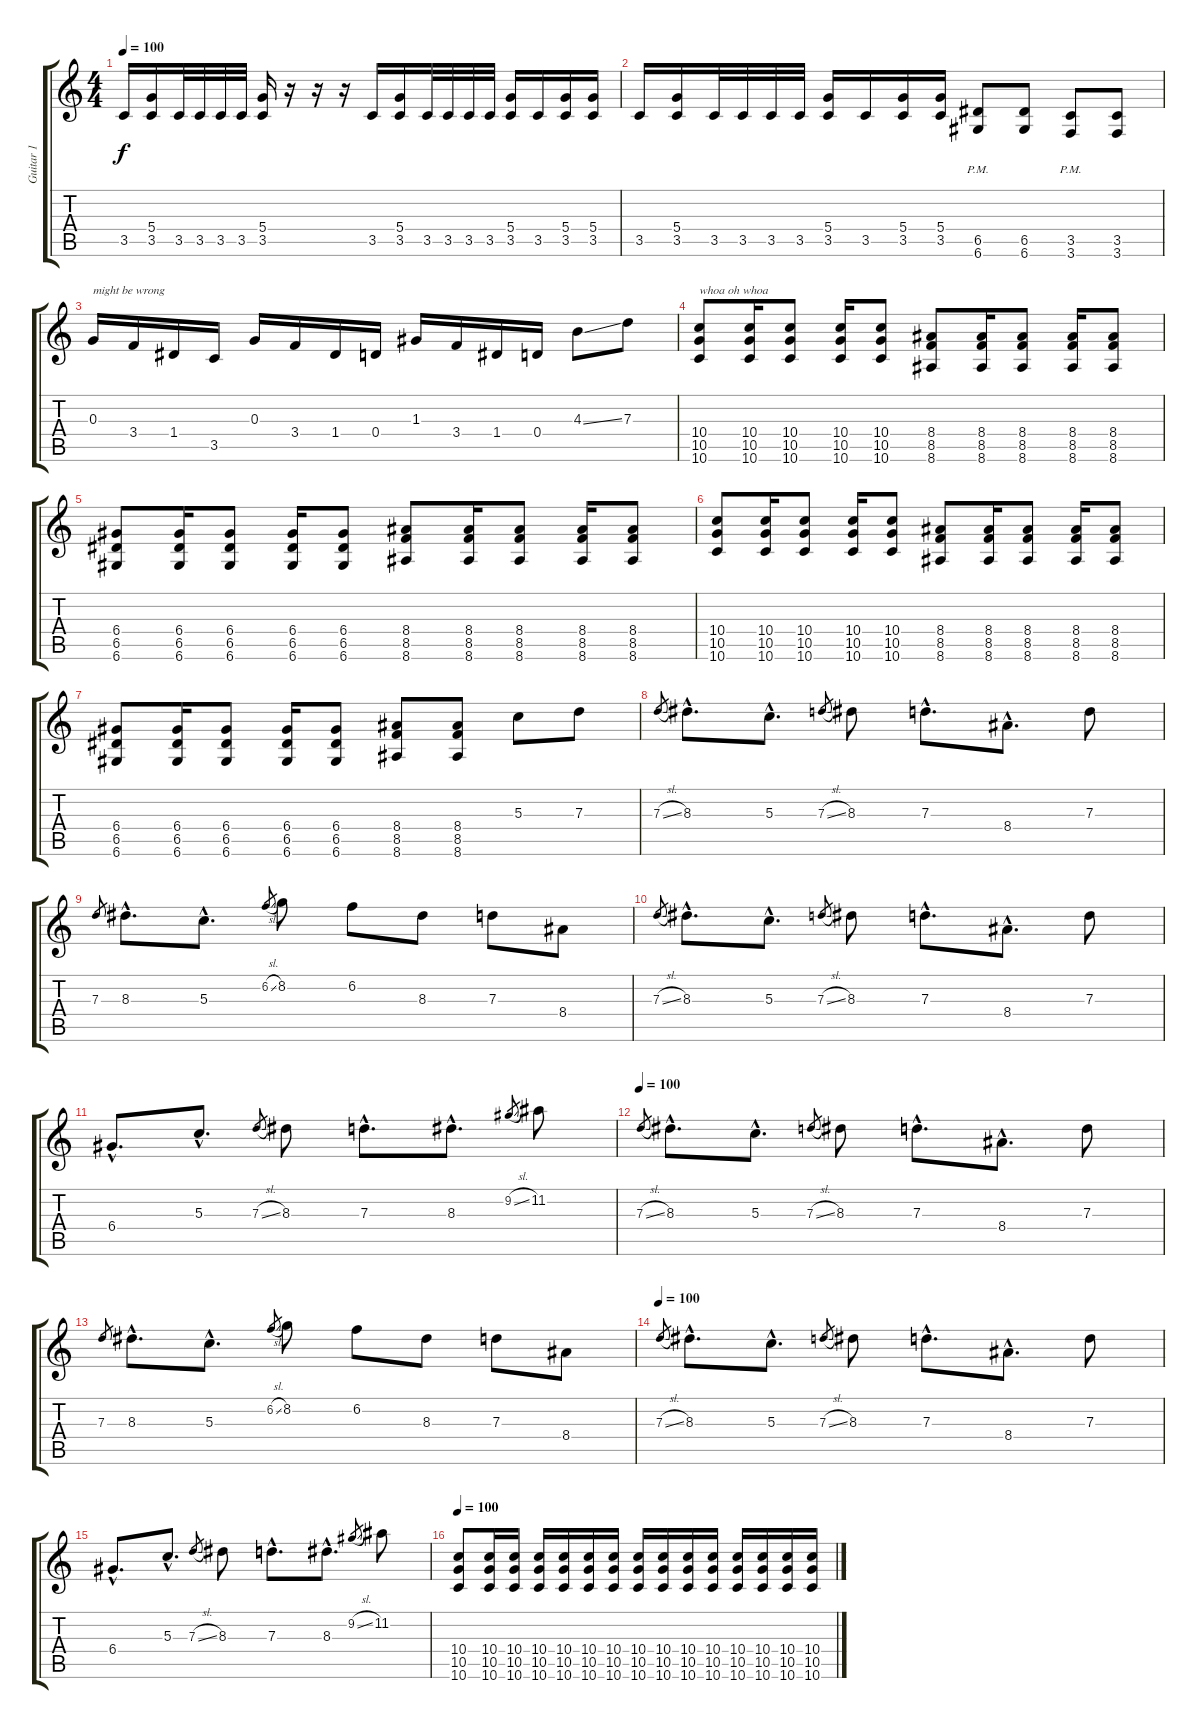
\track ("Guitar 1" "Guitar 1") {instrument distortionguitar}
\staff {score tabs}
\tuning (E4 B3 G3 D3 A2 D2) {hide}
\ts (4 4)
\tempo 100
\clef g2
\ks c
3.5.16{dy f} (5.4 3.5).16 3.5.32 3.5.32 3.5.32 3.5.32 (5.4 3.5).16 r.16 r.16 r.16 3.5.16 (5.4 3.5).16 3.5.32 3.5.32 3.5.32 3.5.32 (5.4 3.5).16 3.5.16 (5.4 3.5).16 (5.4 3.5).16 |
3.5.16 (5.4 3.5).16 3.5.32 3.5.32 3.5.32 3.5.32 (5.4 3.5).16 3.5.16 (5.4 3.5).16 (5.4 3.5).16 (6.5{pm} 6.6{pm}).8 (6.5 6.6).8 (3.5{pm} 3.6{pm}).8 (3.5 3.6).8 |
0.3.16{txt "might be wrong"} 3.4.16 1.4.16 3.5.16 0.3.16 3.4.16 1.4.16 0.4.16 1.3.16 3.4.16 1.4.16 0.4.16 4.3{ss}.8 7.3.8 |
(10.4 10.5 10.6).8{txt "whoa oh whoa"} (10.4 10.5 10.6).16 (10.4 10.5 10.6).8 (10.4 10.5 10.6).16 (10.4 10.5 10.6).8 (8.4 8.5 8.6).8 (8.4 8.5 8.6).16 (8.4 8.5 8.6).8 (8.4 8.5 8.6).16 (8.4 8.5 8.6).8 |
(6.4 6.5 6.6).8 (6.4 6.5 6.6).16 (6.4 6.5 6.6).8 (6.4 6.5 6.6).16 (6.4 6.5 6.6).8 (8.4 8.5 8.6).8 (8.4 8.5 8.6).16 (8.4 8.5 8.6).8 (8.4 8.5 8.6).16 (8.4 8.5 8.6).8 |
(10.4 10.5 10.6).8 (10.4 10.5 10.6).16 (10.4 10.5 10.6).8 (10.4 10.5 10.6).16 (10.4 10.5 10.6).8 (8.4 8.5 8.6).8 (8.4 8.5 8.6).16 (8.4 8.5 8.6).8 (8.4 8.5 8.6).16 (8.4 8.5 8.6).8 |
(6.4 6.5 6.6).8 (6.4 6.5 6.6).16 (6.4 6.5 6.6).8 (6.4 6.5 6.6).16 (6.4 6.5 6.6).8 (8.4 8.5 8.6).8 (8.4 8.5 8.6).8 5.3.8 7.3.8 |
7.3{sl}.8{gr} 8.3{hac}.8{d} 5.3{hac}.8{d} 7.3{sl}.8{gr} 8.3.8 7.3{hac}.8{d} 8.4{hac}.8{d} 7.3.8 |
7.3.8{gr} 8.3{hac}.8{d} 5.3{hac}.8{d} 6.2{sl}.8{gr} 8.2.8 6.2.8 8.3.8 7.3.8 8.4.8 |
7.3{sl}.8{gr} 8.3{hac}.8{d} 5.3{hac}.8{d} 7.3{sl}.8{gr} 8.3.8 7.3{hac}.8{d} 8.4{hac}.8{d} 7.3.8 |
6.4{hac}.8{d} 5.3{hac}.8{d} 7.3{sl}.8{gr} 8.3.8 7.3{hac}.8{d} 8.3{hac}.8{d} 9.2{sl}.8{gr} 11.2.8 |
\tempo 100
7.3{sl}.8{gr} 8.3{hac}.8{d} 5.3{hac}.8{d} 7.3{sl}.8{gr} 8.3.8 7.3{hac}.8{d} 8.4{hac}.8{d} 7.3.8 |
7.3.8{gr} 8.3{hac}.8{d} 5.3{hac}.8{d} 6.2{sl}.8{gr} 8.2.8 6.2.8 8.3.8 7.3.8 8.4.8 |
\tempo 100
7.3{sl}.8{gr} 8.3{hac}.8{d} 5.3{hac}.8{d} 7.3{sl}.8{gr} 8.3.8 7.3{hac}.8{d} 8.4{hac}.8{d} 7.3.8 |
6.4{hac}.8{d} 5.3{hac}.8{d} 7.3{sl}.8{gr} 8.3.8 7.3{hac}.8{d} 8.3{hac}.8{d} 9.2{sl}.8{gr} 11.2.8 |
\tempo 100
(10.4 10.5 10.6).8 (10.4 10.5 10.6).16 (10.4 10.5 10.6).16 (10.4 10.5 10.6).16 (10.4 10.5 10.6).16 (10.4 10.5 10.6).16 (10.4 10.5 10.6).16 (10.4 10.5 10.6).16 (10.4 10.5 10.6).16 (10.4 10.5 10.6).16 (10.4 10.5 10.6).16 (10.4 10.5 10.6).16 (10.4 10.5 10.6).16 (10.4 10.5 10.6).16 (10.4 10.5 10.6).16
